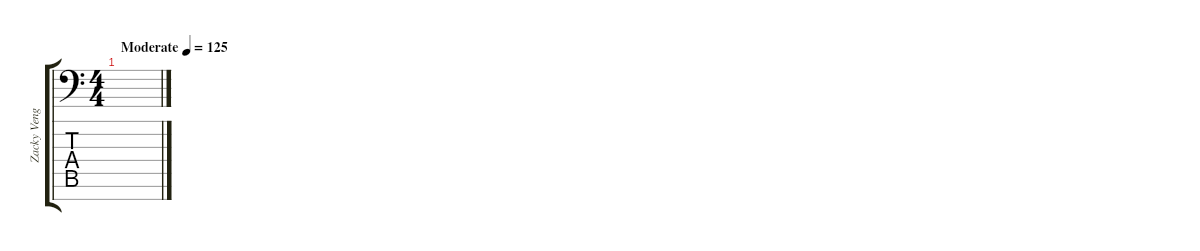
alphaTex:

\track ("Zacky Vengeance - Lead" "Zacky Veng") {instrument overdrivenguitar}
\staff {score tabs}
\tuning (E4 B3 G3 D3 A2 D2 C-1) {hide}
\ts (4 4)
\tempo (125 "Moderate")
\clef f4
\ks c
